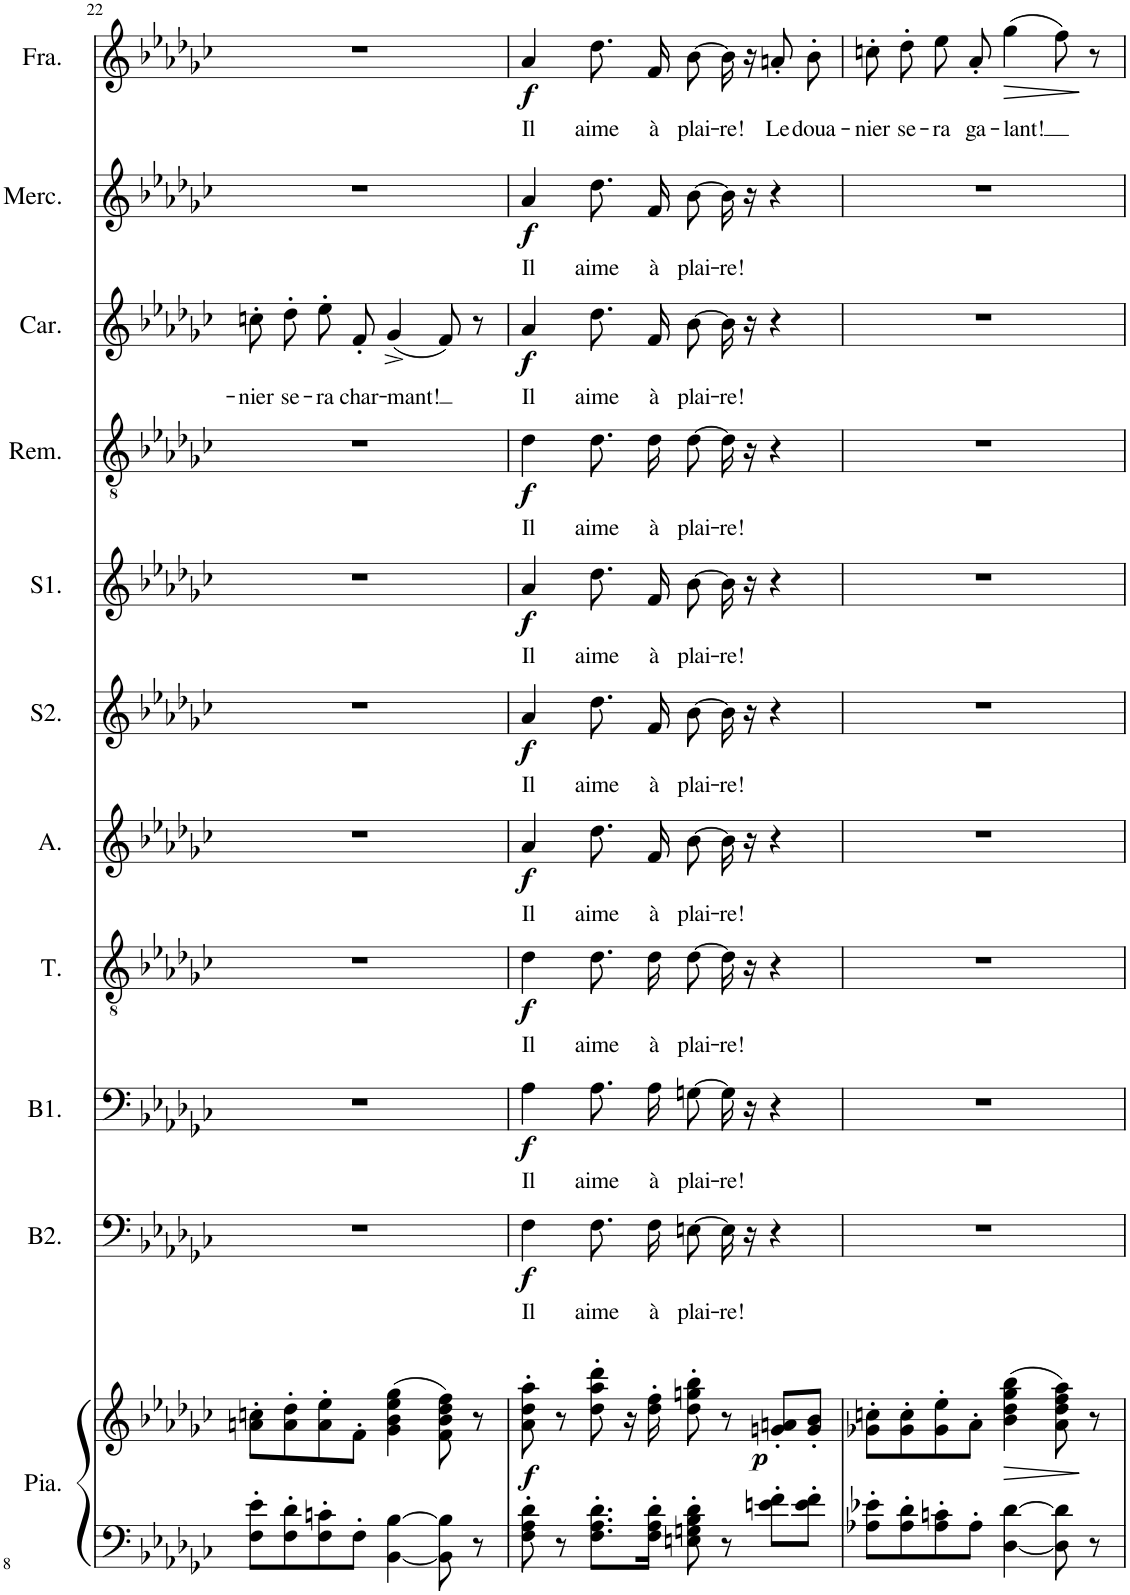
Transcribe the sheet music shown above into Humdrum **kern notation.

**kern	**kern	**dynam	**kern	**text	**dynam	**kern	**text	**dynam	**kern	**text	**dynam	**kern	**text	**dynam	**kern	**text	**dynam	**kern	**text	**dynam	**kern	**text	**dynam	**kern	**text	**dynam	**kern	**text	**dynam	**kern	**text	**dynam
*part11	*part11	*part11	*part10	*part10	*part10	*part9	*part9	*part9	*part8	*part8	*part8	*part7	*part7	*part7	*part6	*part6	*part6	*part5	*part5	*part5	*part4	*part4	*part4	*part3	*part3	*part3	*part2	*part2	*part2	*part1	*part1	*part1
*staff12	*staff11	*staff11/12	*staff10	*staff10	*staff10	*staff9	*staff9	*staff9	*staff8	*staff8	*staff8	*staff7	*staff7	*staff7	*staff6	*staff6	*staff6	*staff5	*staff5	*staff5	*staff4	*staff4	*staff4	*staff3	*staff3	*staff3	*staff2	*staff2	*staff2	*staff1	*staff1	*staff1
*I"Piano	*	*	*I"Basse 2	*	*	*I"Basse 1	*	*	*I"Ténor	*	*	*I"Alto	*	*	*I"Soprano 2	*	*	*I"Soprano 1	*	*	*I"Remendado	*	*	*I"Carmen	*	*	*I"Mercedes	*	*	*I"Fraquita	*	*
*I'Pia.	*	*	*I'B2.	*	*	*I'B1.	*	*	*I'T.	*	*	*I'A.	*	*	*I'S2.	*	*	*I'S1.	*	*	*I'Rem.	*	*	*I'Car.	*	*	*I'Merc.	*	*	*I'Fra.	*	*
!!LO:PB:g=z
*clefF4	*clefG2	*	*clefF4	*	*	*clefF4	*	*	*clefGv2	*	*	*clefG2	*	*	*clefG2	*	*	*clefG2	*	*	*clefGv2	*	*	*clefG2	*	*	*clefG2	*	*	*clefG2	*	*
*k[b-e-a-d-g-c-]	*k[b-e-a-d-g-c-]	*	*k[b-e-a-d-g-c-]	*	*	*k[b-e-a-d-g-c-]	*	*	*k[b-e-a-d-g-c-]	*	*	*k[b-e-a-d-g-c-]	*	*	*k[b-e-a-d-g-c-]	*	*	*k[b-e-a-d-g-c-]	*	*	*k[b-e-a-d-g-c-]	*	*	*k[b-e-a-d-g-c-]	*	*	*k[b-e-a-d-g-c-]	*	*	*k[b-e-a-d-g-c-]	*	*
*M4/4	*M4/4	*	*M4/4	*	*	*M4/4	*	*	*M4/4	*	*	*M4/4	*	*	*M4/4	*	*	*M4/4	*	*	*M4/4	*	*	*M4/4	*	*	*M4/4	*	*	*M4/4	*	*
=22	=22	=22	=22	=22	=22	=22	=22	=22	=22	=22	=22	=22	=22	=22	=22	=22	=22	=22	=22	=22	=22	=22	=22	=22	=22	=22	=22	=22	=22	=22	=22	=22
!	!	!	!	!	!	!	!	!	!	!	!	!	!	!	!	!	!	!	!	!	!	!	!	!	!LO:LY:b	!	!	!	!	!	!	!
8F\' 8e-\'L	8an\' 8ccn\'L	.	1r	.	.	1r	.	.	1r	.	.	1r	.	.	1r	.	.	1r	.	.	1r	.	.	8ccn'\L	-nier	.	1r	.	.	1r	.	.
!	!	!	!	!	!	!	!	!	!	!	!	!	!	!	!	!	!	!	!	!	!	!	!	!	!LO:LY:b	!	!	!	!	!	!	!
8F\' 8d-\'	8a\' 8dd-\'	.	.	.	.	.	.	.	.	.	.	.	.	.	.	.	.	.	.	.	.	.	.	8dd-'\J	se-	.	.	.	.	.	.	.
!	!	!	!	!	!	!	!	!	!	!	!	!	!	!	!	!	!	!	!	!	!	!	!	!	!LO:LY:b	!	!	!	!	!	!	!
8F\' 8cn\'	8a\' 8ee-\'	.	.	.	.	.	.	.	.	.	.	.	.	.	.	.	.	.	.	.	.	.	.	8ee-'\L	-ra	.	.	.	.	.	.	.
!	!	!	!	!	!	!	!	!	!	!	!	!	!	!	!	!	!	!	!	!	!	!	!	!	!LO:LY:b	!	!	!	!	!	!	!
8F'\J	8f'\J	.	.	.	.	.	.	.	.	.	.	.	.	.	.	.	.	.	.	.	.	.	.	8f'\J	char-	.	.	.	.	.	.	.
!	!	!	!	!	!	!	!	!	!	!	!	!	!	!	!	!	!	!	!	!	!	!	!	!	!LO:LY:b	!	!	!	!	!	!	!
[4BB-\ [4B-\	(4g-\ 4b-\ 4ee-\ 4gg-\	.	.	.	.	.	.	.	.	.	.	.	.	.	.	.	.	.	.	.	.	.	.	(4g-^/	-mant!	.	.	.	.	.	.	.
8BB-\] 8B-\]	8f\ 8b-\ 8dd-\ 8ff\)	.	.	.	.	.	.	.	.	.	.	.	.	.	.	.	.	.	.	.	.	.	.	8f/)	.	.	.	.	.	.	.	.
8r	8r	.	.	.	.	.	.	.	.	.	.	.	.	.	.	.	.	.	.	.	.	.	.	8r	.	.	.	.	.	.	.	.
=23	=23	=23	=23	=23	=23	=23	=23	=23	=23	=23	=23	=23	=23	=23	=23	=23	=23	=23	=23	=23	=23	=23	=23	=23	=23	=23	=23	=23	=23	=23	=23	=23
!	!	!LO:DY:b	!	!LO:LY:b	!LO:DY:b	!	!LO:LY:b	!LO:DY:b	!	!LO:LY:b	!LO:DY:b	!	!LO:LY:b	!LO:DY:b	!	!LO:LY:b	!LO:DY:b	!	!LO:LY:b	!LO:DY:b	!	!LO:LY:b	!LO:DY:b	!	!LO:LY:b	!LO:DY:b	!	!LO:LY:b	!LO:DY:b	!	!LO:LY:b	!LO:DY:b
8F\' 8A-\' 8d-\'	8a-\' 8dd-\' 8aa-\'	f	4F\	Il	f	4A-\	Il	f	4d-\	Il	f	4a-/	Il	f	4a-/	Il	f	4a-/	Il	f	4d-\	Il	f	4a-/	Il	f	4a-/	Il	f	4a-/	Il	f
8r	8r	.	.	.	.	.	.	.	.	.	.	.	.	.	.	.	.	.	.	.	.	.	.	.	.	.	.	.	.	.	.	.
!	!	!	!	!LO:LY:b	!	!	!LO:LY:b	!	!	!LO:LY:b	!	!	!LO:LY:b	!	!	!LO:LY:b	!	!	!LO:LY:b	!	!	!LO:LY:b	!	!	!LO:LY:b	!	!	!LO:LY:b	!	!	!LO:LY:b	!
8.F\' 8.A-\' 8.d-\'L	8dd-\' 8aa-\' 8ddd-\'	.	8.F\L	aime	.	8.A-\L	aime	.	8.d-\L	aime	.	8.dd-/L	aime	.	8.dd-/L	aime	.	8.dd-/L	aime	.	8.d-\L	aime	.	8.dd-/L	aime	.	8.dd-/L	aime	.	8.dd-/L	aime	.
.	16r	.	.	.	.	.	.	.	.	.	.	.	.	.	.	.	.	.	.	.	.	.	.	.	.	.	.	.	.	.	.	.
!	!	!	!	!LO:LY:b	!	!	!LO:LY:b	!	!	!LO:LY:b	!	!	!LO:LY:b	!	!	!LO:LY:b	!	!	!LO:LY:b	!	!	!LO:LY:b	!	!	!LO:LY:b	!	!	!LO:LY:b	!	!	!LO:LY:b	!
16F\' 16A-\' 16d-\'Jk	16dd-\' 16ff\'	.	16F\Jk	à	.	16A-\Jk	à	.	16d-\Jk	à	.	16f/Jk	à	.	16f/Jk	à	.	16f/Jk	à	.	16d-\Jk	à	.	16f/Jk	à	.	16f/Jk	à	.	16f/Jk	à	.
!	!	!	!	!LO:LY:b	!	!	!LO:LY:b	!	!	!LO:LY:b	!	!	!LO:LY:b	!	!	!LO:LY:b	!	!	!LO:LY:b	!	!	!LO:LY:b	!	!	!LO:LY:b	!	!	!LO:LY:b	!	!	!LO:LY:b	!
8En\' 8Gn\' 8B-\' 8d-\'	8dd-\' 8ggn\' 8bb-\'	.	[8En\L	plai-	.	[8Gn\L	plai-	.	[8d-\L	plai-	.	[8b-\L	plai-	.	[8b-\L	plai-	.	[8b-\L	plai-	.	[8d-\L	plai-	.	[8b-\L	plai-	.	[8b-\L	plai-	.	[8b-\L	plai-	.
!	!	!	!	!LO:LY:b	!	!	!LO:LY:b	!	!	!LO:LY:b	!	!	!LO:LY:b	!	!	!LO:LY:b	!	!	!LO:LY:b	!	!	!LO:LY:b	!	!	!LO:LY:b	!	!	!LO:LY:b	!	!	!LO:LY:b	!
8r	8r	.	16E\Jk]	-re!	.	16G\Jk]	-re!	.	16d-\Jk]	-re!	.	16b-\Jk]	-re!	.	16b-\Jk]	-re!	.	16b-\Jk]	-re!	.	16d-\Jk]	-re!	.	16b-\Jk]	-re!	.	16b-\Jk]	-re!	.	16b-\Jk]	-re!	.
.	.	.	16r	.	.	16r	.	.	16r	.	.	16r	.	.	16r	.	.	16r	.	.	16r	.	.	16r	.	.	16r	.	.	16r	.	.
!	!	!LO:DY:b	!	!	!	!	!	!	!	!	!	!	!	!	!	!	!	!	!	!	!	!	!	!	!	!	!	!	!	!	!LO:LY:b	!
8en\' 8f\'L	8gn/' 8an/'L	p	4r	.	.	4r	.	.	4r	.	.	4r	.	.	4r	.	.	4r	.	.	4r	.	.	4r	.	.	4r	.	.	8an'/L	Le	.
!	!	!	!	!	!	!	!	!	!	!	!	!	!	!	!	!	!	!	!	!	!	!	!	!	!	!	!	!	!	!	!LO:LY:b	!
8e\' 8f\'J	8g/' 8b-/'J	.	.	.	.	.	.	.	.	.	.	.	.	.	.	.	.	.	.	.	.	.	.	.	.	.	.	.	.	8b-'/J	doua-	.
=24	=24	=24	=24	=24	=24	=24	=24	=24	=24	=24	=24	=24	=24	=24	=24	=24	=24	=24	=24	=24	=24	=24	=24	=24	=24	=24	=24	=24	=24	=24	=24	=24
!	!	!	!	!	!	!	!	!	!	!	!	!	!	!	!	!	!	!	!	!	!	!	!	!	!	!	!	!	!	!	!LO:LY:b	!
8A-X\' 8e-X\'L	8g-X\' 8ccn\'L	.	1r	.	.	1r	.	.	1r	.	.	1r	.	.	1r	.	.	1r	.	.	1r	.	.	1r	.	.	1r	.	.	8ccn'\L	-nier	.
!	!	!	!	!	!	!	!	!	!	!	!	!	!	!	!	!	!	!	!	!	!	!	!	!	!	!	!	!	!	!	!LO:LY:b	!
8A-\' 8d-\'	8g-\' 8cc\'	.	.	.	.	.	.	.	.	.	.	.	.	.	.	.	.	.	.	.	.	.	.	.	.	.	.	.	.	8dd-'\J	se-	.
!	!	!	!	!	!	!	!	!	!	!	!	!	!	!	!	!	!	!	!	!	!	!	!	!	!	!	!	!	!	!	!LO:LY:b	!
8A-\' 8cn\'	8g-\' 8ee-\'	.	.	.	.	.	.	.	.	.	.	.	.	.	.	.	.	.	.	.	.	.	.	.	.	.	.	.	.	8ee-\L	-ra	.
!	!	!	!	!	!	!	!	!	!	!	!	!	!	!	!	!	!	!	!	!	!	!	!	!	!	!	!	!	!	!	!LO:LY:b	!
8A-'\J	8a-'\J	.	.	.	.	.	.	.	.	.	.	.	.	.	.	.	.	.	.	.	.	.	.	.	.	.	.	.	.	8a-'\J	ga-	.
!	!	!LO:HP:b	!	!	!	!	!	!	!	!	!	!	!	!	!	!	!	!	!	!	!	!	!	!	!	!	!	!	!	!	!LO:LY:b	!LO:HP:b
[4D-\ [4d-\	(4b-\ 4dd-\ 4gg-\ 4bb-\	>	.	.	.	.	.	.	.	.	.	.	.	.	.	.	.	.	.	.	.	.	.	.	.	.	.	.	.	(4gg-\	-lant!	>
8D-\] 8d-\]	8a-\ 8dd-\ 8ff\ 8aa-\)	.	.	.	.	.	.	.	.	.	.	.	.	.	.	.	.	.	.	.	.	.	.	.	.	.	.	.	.	8ff\)	.	.
8r	8r	]	.	.	.	.	.	.	.	.	.	.	.	.	.	.	.	.	.	.	.	.	.	.	.	.	.	.	.	8r	.	]
=	=	=	=	=	=	=	=	=	=	=	=	=	=	=	=	=	=	=	=	=	=	=	=	=	=	=	=	=	=	=	=	=
*-	*-	*-	*-	*-	*-	*-	*-	*-	*-	*-	*-	*-	*-	*-	*-	*-	*-	*-	*-	*-	*-	*-	*-	*-	*-	*-	*-	*-	*-	*-	*-	*-
